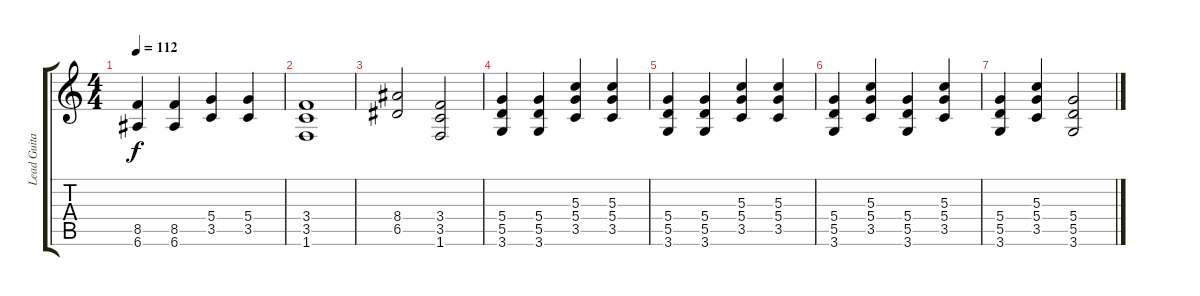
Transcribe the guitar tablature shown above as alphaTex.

\track ("Lead Guitar" "Lead Guita") {instrument distortionguitar}
\staff {score tabs}
\tuning (E4 B3 G3 D3 A2 E2) {hide}
\ts (4 4)
\tempo 112
\clef g2
\ks c
(8.5 6.6).4{dy f} (8.5 6.6).4 (5.4 3.5).4 (5.4 3.5).4 |
(3.4 3.5 1.6).1 |
(8.4 6.5).2 (3.4 3.5 1.6).2 |
(5.4 5.5 3.6).4 (5.4 5.5 3.6).4 (5.3 5.4 3.5).4 (5.3 5.4 3.5).4 |
(5.4 5.5 3.6).4 (5.4 5.5 3.6).4 (5.3 5.4 3.5).4 (5.3 5.4 3.5).4 |
(5.4 5.5 3.6).4 (5.3 5.4 3.5).4 (5.4 5.5 3.6).4 (5.3 5.4 3.5).4 |
(5.4 5.5 3.6).4 (5.3 5.4 3.5).4 (5.4 5.5 3.6).2
